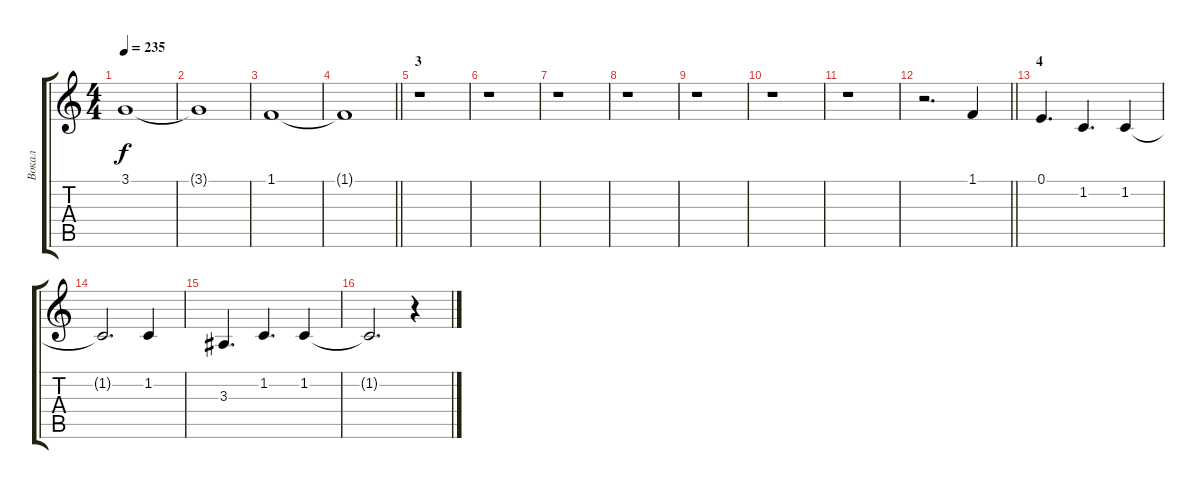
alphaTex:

\track ("Вокал" "Вокал") {instrument lead6voice}
\staff {score tabs}
\tuning (E4 B3 G3 D3 A2 E2) {hide}
\ts (4 4)
\tempo 235
\clef g2
\ks c
3.1.1{dy f} |
3.1{t}.1 |
1.1.1 |
\barLineRight lightlight
1.1{t}.1 |
\section ("" "3")
r.1 |
r.1 |
r.1 |
r.1 |
r.1 |
r.1 |
r.1 |
\barLineRight lightlight
r.2{d} 1.1.4 |
\section ("" "4")
0.1.4{d} 1.2.4{d} 1.2.4 |
1.2{t}.2{d} 1.2.4 |
3.3.4{d} 1.2.4{d} 1.2.4 |
1.2{t}.2{d} r.4
